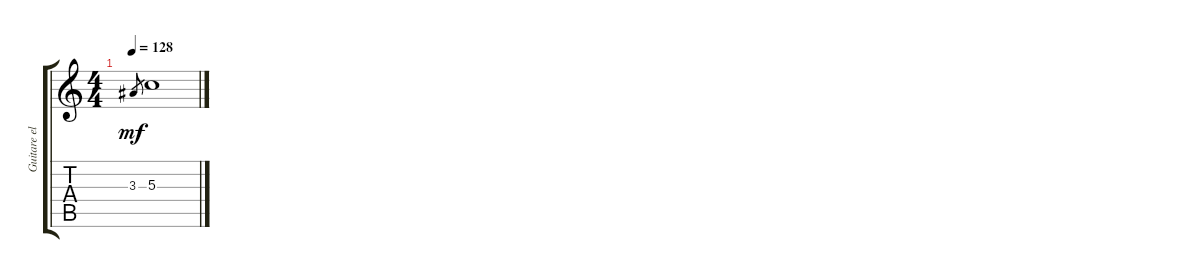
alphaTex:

\track ("Guitare elec 2" "Guitare el") {instrument electricguitarclean}
\staff {score tabs}
\tuning (E4 B3 G3 D3 A2 E2) {hide}
\ts (4 4)
\tempo 128
\clef g2
\ks c
3.3.8{gr dy mf} 5.3.1
